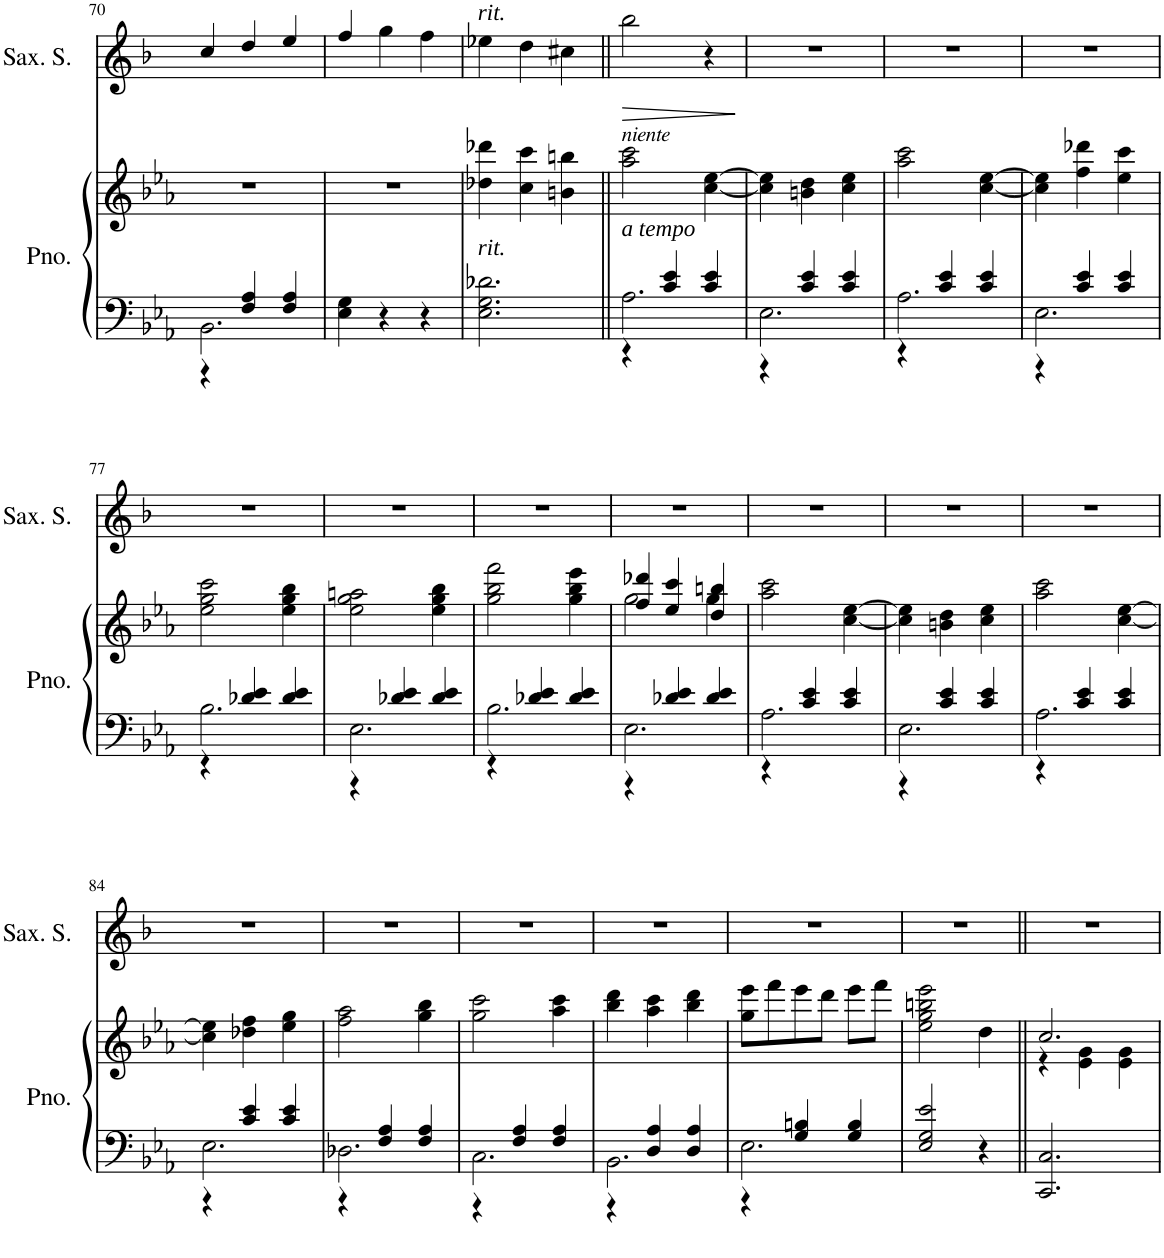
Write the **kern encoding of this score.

**kern	**kern	**kern	**dynam
*part2	*part2	*part1	*part1
*staff3	*staff2	*staff1	*staff1
*I"Piano	*	*I"Saxophone soprano	*
*I'Pno.	*	*I'Sax. S.	*
!!LO:PB:g=z
*clefF4	*clefG2	*clefG2	*
*	*	*Trd1c2	*
*k[b-e-a-]	*k[b-e-a-]	*k[b-]	*
*M3/4	*M3/4	*M3/4	*
=70	=70	=70	=70
*^	*	*	*
2.BB-\	4r	2.r	4cc/	.
.	4F/ 4A-/	.	4dd/	.
.	4F/ 4A-/	.	4ee/	.
*v	*v	*	*	*
=71	=71	=71	=71
4E-\ 4G\	2.r	4ff/	.
4r	.	4gg\	.
4r	.	4ff\	.
=72	=72	=72	=72
!	!	!LO:TX:a:i:t=rit.	!
!	!LO:TX:b:i:t=rit.	!	!
2.E-\ 2.G\ 2.d-X\	4dd-X\ 4ddd-X\	4ee-X\	.
.	4cc\ 4ccc\	4dd\	.
.	4bn\ 4bbn\	4cc#X\	.
=73||	=73||	=73||	=73||
*^	*	*	*
!	!	!	!LO:TX:b:i:t=niente	!
!	!	!LO:TX:b:i:t=a tempo	!	!
!	!	!	!	!LO:HP:b
2.A-\	4r	2aa-\ 2ccc\	2bb-\	>
.	4c/ 4e-/	.	.	.
.	4c/ 4e-/	[4cc\ [4ee-\	4r	.
*v	*v	*	*	*
.	.	.	]
=74	=74	=74	=74
*^	*	*	*
2.E-\	4r	4cc\] 4ee-\]	2.r	.
.	4c/ 4e-/	4bn\ 4dd\	.	.
.	4c/ 4e-/	4cc\ 4ee-\	.	.
=75	=75	=75	=75	=75
2.A-\	4r	2aa-\ 2ccc\	2.r	.
.	4c/ 4e-/	.	.	.
.	4c/ 4e-/	[4cc\ [4ee-\	.	.
=76	=76	=76	=76	=76
2.E-\	4r	4cc\] 4ee-\]	2.r	.
.	4c/ 4e-/	4ff\ 4ddd-X\	.	.
.	4c/ 4e-/	4ee-\ 4ccc\	.	.
!!LO:LB:g=z
=77	=77	=77	=77	=77
2.B-\	4r	2ee-\ 2gg\ 2ccc\	2.r	.
.	4d-X/ 4e-/	.	.	.
.	4d-/ 4e-/	4ee-\ 4gg\ 4bb-\	.	.
=78	=78	=78	=78	=78
2.E-\	4r	2ee-\ 2gg\ 2aan\	2.r	.
.	4d-X/ 4e-/	.	.	.
.	4d-/ 4e-/	4ee-\ 4gg\ 4bb-\	.	.
=79	=79	=79	=79	=79
2.B-\	4r	2gg\ 2bb-\ 2fff\	2.r	.
.	4d-X/ 4e-/	.	.	.
.	4d-/ 4e-/	4gg\ 4bb-\ 4eee-\	.	.
=80	=80	=80	=80	=80
*	*	*^	*	*
2.E-\	4r	4ff/ 4ddd-X/	2gg\	2.r	.
.	4d-X/ 4e-/	4ee-/ 4ccc/	.	.	.
.	4d-/ 4e-/	4dd/ 4bbn/	4gg\	.	.
*	*	*v	*v	*	*
=81	=81	=81	=81	=81
2.A-\	4r	2aa-\ 2ccc\	2.r	.
.	4c/ 4e-/	.	.	.
.	4c/ 4e-/	[4cc\ [4ee-\	.	.
=82	=82	=82	=82	=82
2.E-\	4r	4cc\] 4ee-\]	2.r	.
.	4c/ 4e-/	4bn\ 4dd\	.	.
.	4c/ 4e-/	4cc\ 4ee-\	.	.
=83	=83	=83	=83	=83
2.A-\	4r	2aa-\ 2ccc\	2.r	.
.	4c/ 4e-/	.	.	.
.	4c/ 4e-/	[4cc\ [4ee-\	.	.
!!LO:LB:g=z
=84	=84	=84	=84	=84
2.E-\	4r	4cc\] 4ee-\]	2.r	.
.	4c/ 4e-/	4dd-X\ 4ff\	.	.
.	4c/ 4e-/	4ee-\ 4gg\	.	.
=85	=85	=85	=85	=85
2.D-X\	4r	2ff\ 2aa-\	2.r	.
.	4F/ 4A-/	.	.	.
.	4F/ 4A-/	4gg\ 4bb-\	.	.
=86	=86	=86	=86	=86
2.C\	4r	2gg\ 2ccc\	2.r	.
.	4F/ 4A-/	.	.	.
.	4F/ 4A-/	4aa-\ 4ccc\	.	.
=87	=87	=87	=87	=87
2.BB-\	4r	4bb-\ 4ddd\	2.r	.
.	4D/ 4A-/	4aa-\ 4ccc\	.	.
.	4D/ 4A-/	4bb-\ 4ddd\	.	.
=88	=88	=88	=88	=88
2.E-\	4r	8gg\ 8eee-\L	2.r	.
.	.	8fff\	.	.
.	4G/ 4Bn/	8eee-\	.	.
.	.	8ddd\J	.	.
.	4G/ 4B/	8eee-\L	.	.
.	.	8fff\J	.	.
*v	*v	*	*	*
=89	=89	=89	=89
2E-/ 2G/ 2e-/	2ee-\ 2gg\ 2bbn\ 2eee-\	2.r	.
4r	4dd\	.	.
=90||	=90||	=90||	=90||
*	*^	*	*
2.CC/ 2.C/	2.cc/	4r	2.r	.
.	.	4e-\ 4g\	.	.
.	.	4e-\ 4g\	.	.
*	*v	*v	*	*
=	=	=	=
*-	*-	*-	*-
